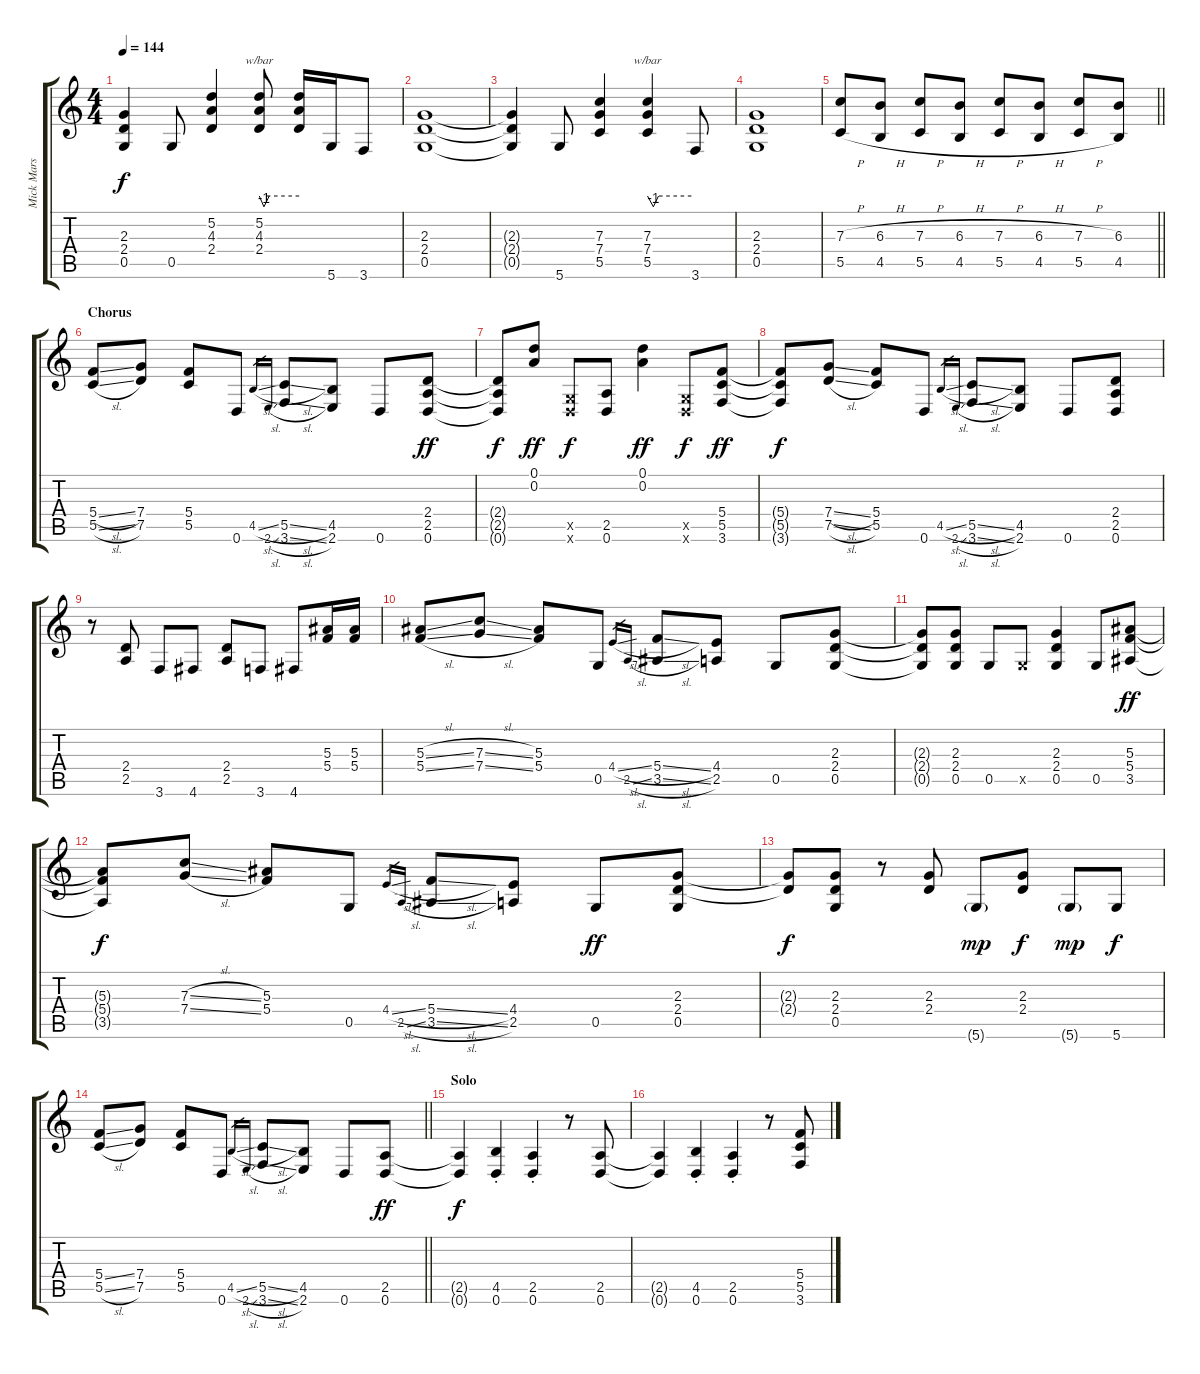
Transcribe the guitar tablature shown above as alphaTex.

\track ("Mick Mars" "Mick Mars") {instrument distortionguitar}
\staff {score tabs}
\tuning (D4 A3 F3 C3 G2 D2) {hide}
\ts (4 4)
\tempo 144
\clef g2
\ks c
(2.3{t} 2.4{t} 0.5{t}).4{dy f} 0.5.8 (5.2 4.3 2.4).4 (5.2 4.3 2.4).8{tbe (custom default 0 0 7 -4 15 0 60 0)} (5.2{t} 4.3{t} 2.4{t}).16 5.6.16 3.6.8 |
(2.3 2.4 0.5).1 |
(2.3{t} 2.4{t} 0.5{t}).4 5.6.8 (7.3 7.4 5.5).4 (7.3 7.4 5.5).4{tbe (custom default 0 0 8 -4 15 0 60 0)} 3.6.8 |
(2.3 2.4 0.5).1 |
\barLineRight lightlight
(7.3{h} 5.5{h}).8 (6.3{h} 4.5{h}).8 (7.3{h} 5.5{h}).8 (6.3{h} 4.5{h}).8 (7.3{h} 5.5{h}).8 (6.3{h} 4.5{h}).8 (7.3{h} 5.5{h}).8 (6.3 4.5).8 |
\section ("" "Chorus")
(5.4{sl} 5.5{sl}).8 (7.4 7.5).8 (5.4 5.5).8 0.6.8 4.5{sl}.16{gr} 2.6{sl}.16{gr} (5.5{sl} 3.6{sl}).8 (4.5 2.6).8 0.6.8 (2.4 2.5 0.6).8{dy ff} |
(2.4{t} 2.5{t} 0.6{t}).8{dy f} (0.1 0.2).8{dy ff} (0.5{x} 0.6{x}).8{dy f} (2.5 0.6).8 (0.1 0.2).4{dy ff} (0.5{x} 0.6{x}).8{dy f} (5.4 5.5 3.6).8{dy ff} |
(5.4{t} 5.5{t} 3.6{t}).8{dy f} (7.4{sl} 7.5{sl}).8 (5.4 5.5).8 0.6.8 4.5{sl}.16{gr} 2.6{sl}.16{gr} (5.5{sl} 3.6{sl}).8 (4.5 2.6).8 0.6.8 (2.4 2.5 0.6).8 |
r.8 (2.4 2.5).8 3.6.8 4.6.8 (2.4 2.5).8 3.6.8 4.6.8 (5.3 5.4).16 (5.3 5.4).16 |
(5.3{sl} 5.4{sl}).8 (7.3{sl} 7.4{sl}).8 (5.3 5.4).8 0.5.8 4.4{sl}.16{gr} 2.5{sl}.16{gr} (5.4{sl} 3.5{sl}).8 (4.4 2.5).8 0.5.8 (2.3 2.4 0.5).8 |
(2.3{t} 2.4{t} 0.5{t}).8 (2.3 2.4 0.5).8 0.5.8 0.5{x}.8 (2.3 2.4 0.5).4 0.5.8 (5.3 5.4 3.5).8{dy ff} |
(5.3{t} 5.4{t} 3.5{t}).8{dy f} (7.3{sl} 7.4{sl}).8 (5.3 5.4).8 0.5.8 4.4{sl}.16{gr} 2.5{sl}.16{gr} (5.4{sl} 3.5{sl}).8 (4.4 2.5).8 0.5.8{dy ff} (2.3 2.4 0.5).8 |
(2.3{t} 2.4{t}).8{dy f} (2.3 2.4 0.5).8 r.8 (2.3 2.4).8 5.6{g}.8{dy mp} (2.3 2.4).8{dy f} 5.6{g}.8{dy mp} 5.6.8{dy f} |
\barLineRight lightlight
(5.4{ss} 5.5{sl}).8 (7.4 7.5).8 (5.4 5.5).8 0.6.8 4.5{sl}.16{gr} 2.6{sl}.16{gr} (5.5{sl} 3.6{sl}).8 (4.5 2.6).8 0.6.8 (2.5 0.6).8{dy ff} |
\section ("" "Solo")
(2.5{t} 0.6{t}).4{dy f} (4.5{st} 0.6{st}).4 (2.5{st} 0.6{st}).4 r.8 (2.5 0.6).8 |
(2.5{t} 0.6{t}).4 (4.5{st} 0.6{st}).4 (2.5{st} 0.6{st}).4 r.8 (5.4 5.5 3.6).8
